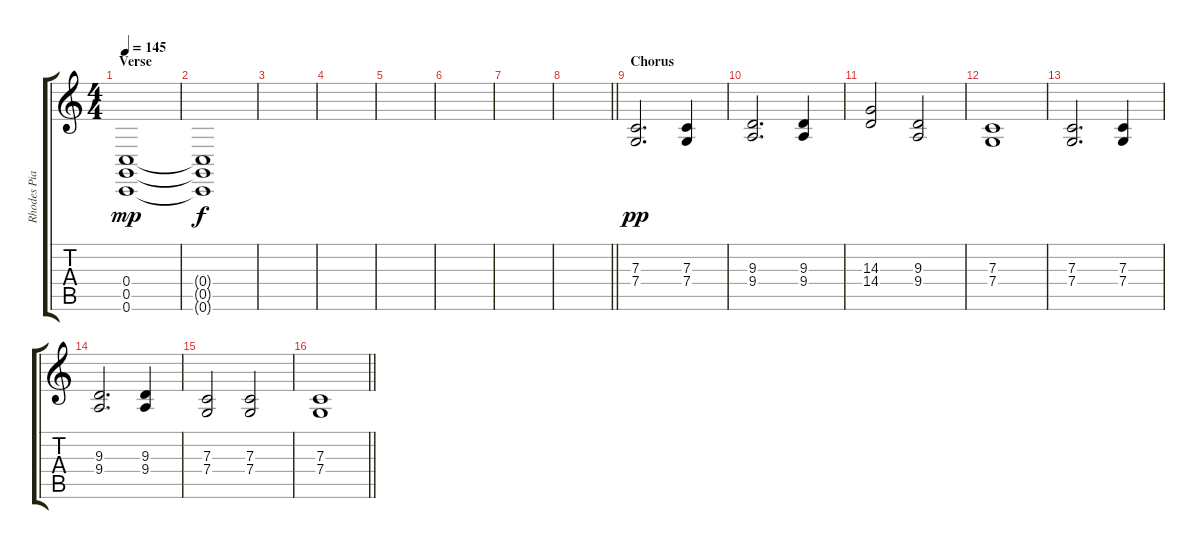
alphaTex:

\track ("Rhodes Piano" "Rhodes Pia") {instrument electricpiano1}
\staff {score tabs}
\tuning (D4 A3 F3 C3 G2 C2) {hide}
\ts (4 4)
\section ("" "Verse")
\tempo 145
\clef g2
\ks c
(0.4 0.5 0.6).1{dy mp} |
(0.4{t} 0.5{t} 0.6{t}).1{dy f} |
|
|
|
|
|
\barLineRight lightlight
|
\section ("" "Chorus")
(7.3 7.4).2{d dy pp} (7.3 7.4).4 |
(9.3 9.4).2{d} (9.3 9.4).4 |
(14.3 14.4).2 (9.3 9.4).2 |
(7.3 7.4).1 |
(7.3 7.4).2{d} (7.3 7.4).4 |
(9.3 9.4).2{d} (9.3 9.4).4 |
(7.3 7.4).2 (7.3 7.4).2 |
\barLineRight lightlight
(7.3 7.4).1
